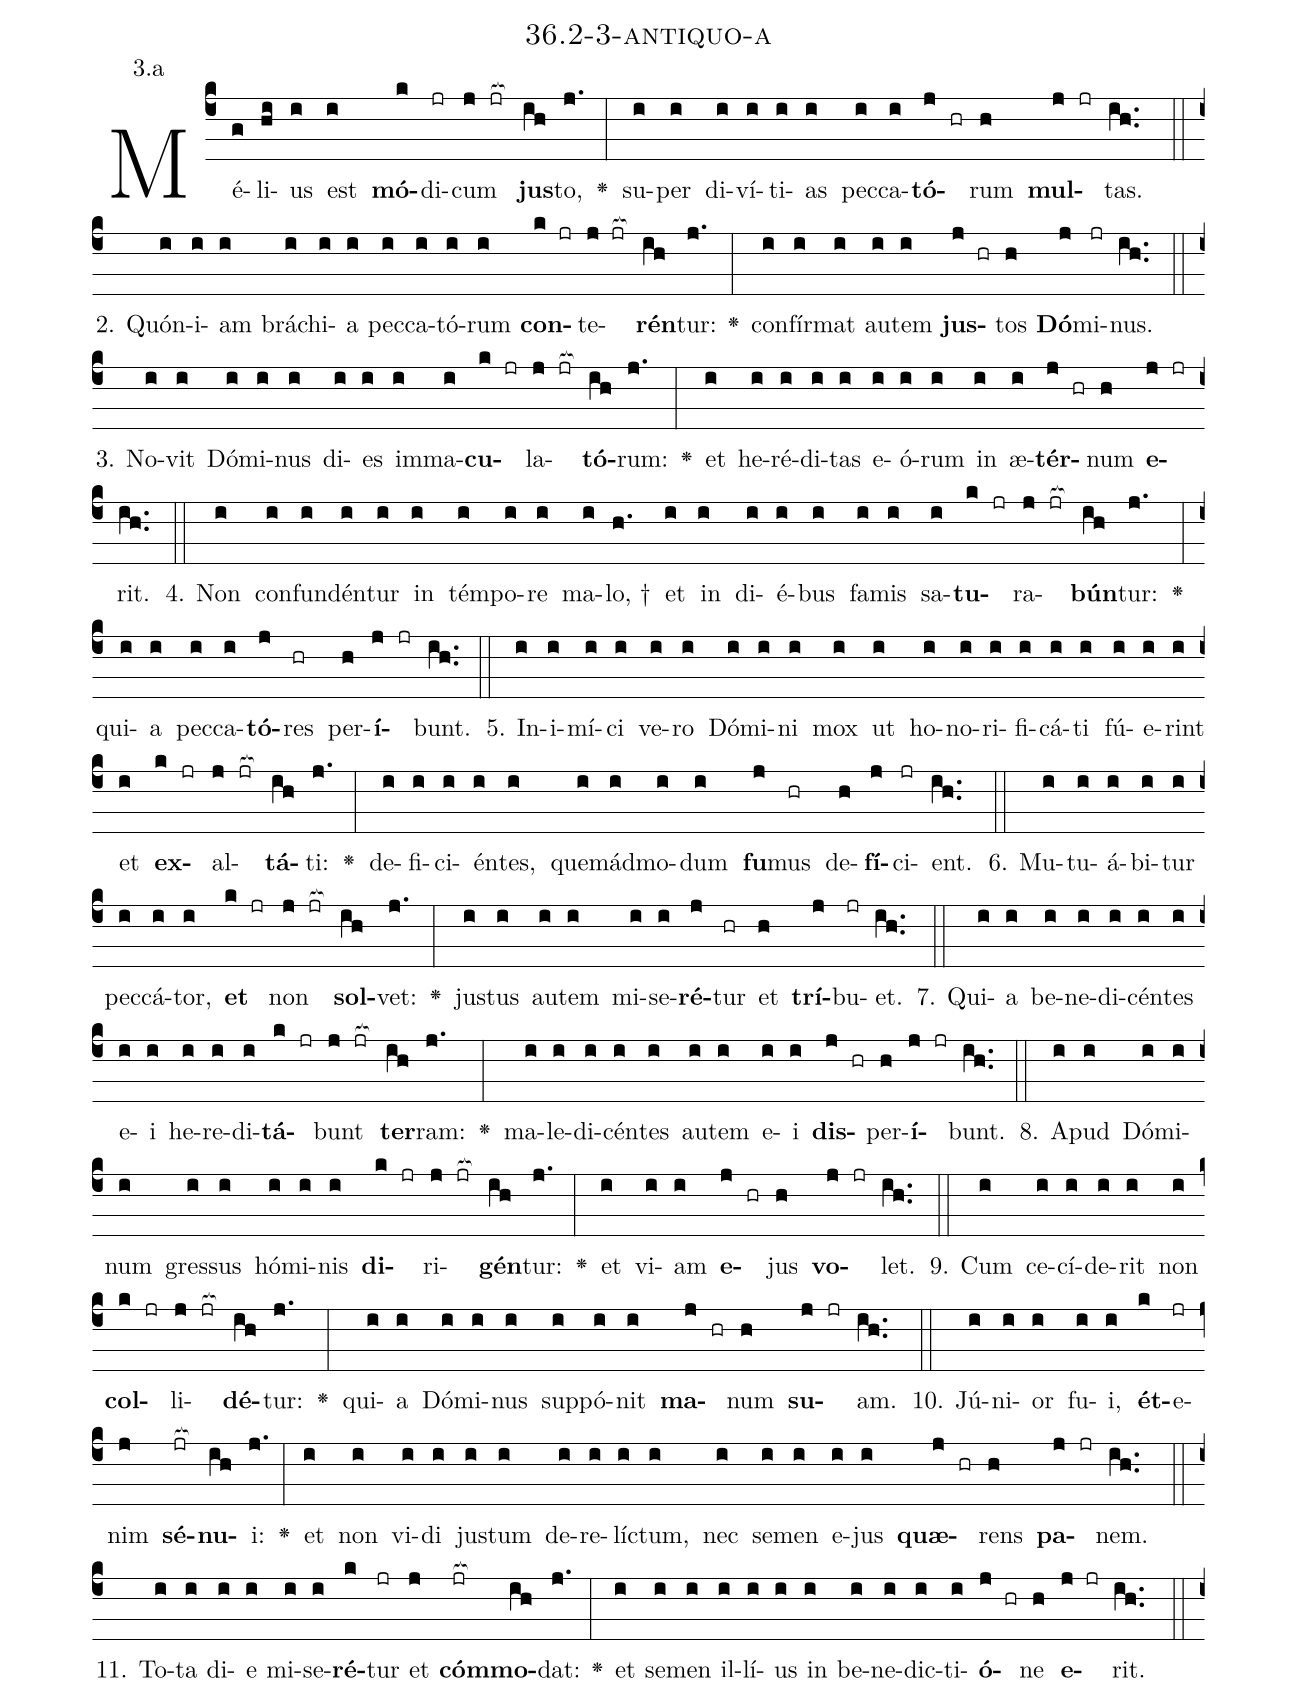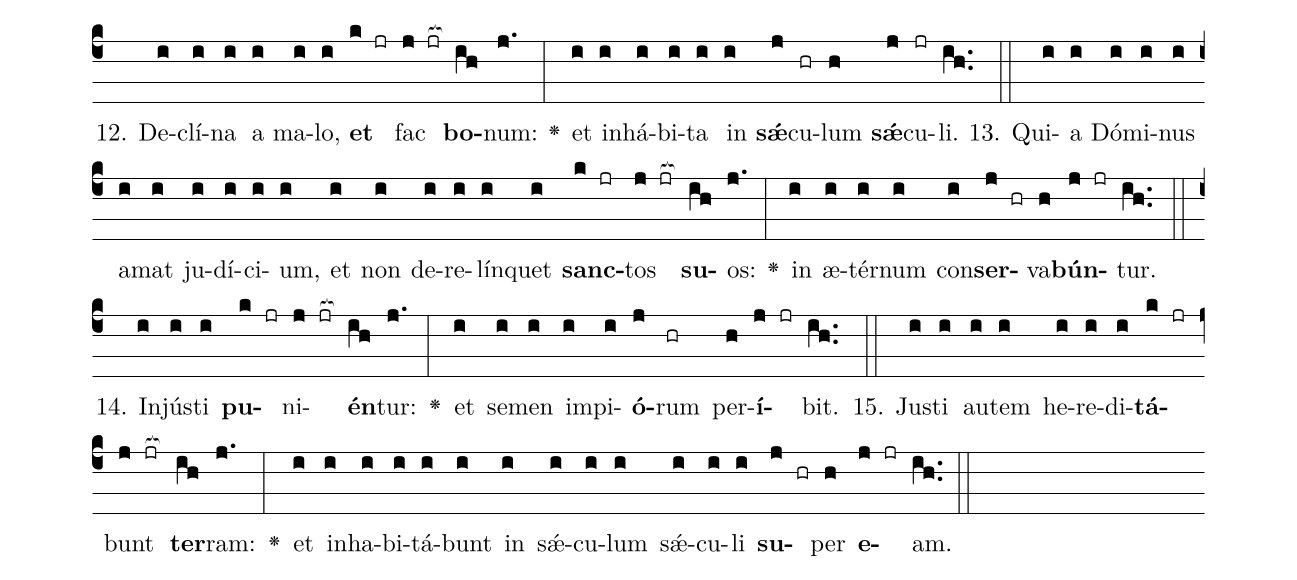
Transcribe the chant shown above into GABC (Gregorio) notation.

name: 36.2-3-antiquo-a;
annotation: 3.a;
%%
(c4)Mé(g)li(hi)us(i) est(i) <b>mó</b>(k)di(jr)cum(j jr[ocb:1{]) <b>jus</b>(ih[ocb:0}])to,(j.) <v>\greheightstar</v>(:) su(i)per(i) di(i)ví(i)ti(i)as(i) pec(i)ca(i)<b>tó</b>(j hr)rum(h) <b>mul</b>(j jr)tas.(ih..) (::)
2. Quón(i)i(i)am(i) brá(i)chi(i)a(i) pec(i)ca(i)tó(i)rum(i) <b>con</b>(k jr)te(j jr[ocb:1{])<b>rén</b>(ih[ocb:0}])tur:(j.) <v>\greheightstar</v>(:) con(i)fír(i)mat(i) au(i)tem(i) <b>jus</b>(j hr)tos(h) <b>Dó</b>(j)mi(jr)nus.(ih..) (::)
3. No(i)vit(i) Dó(i)mi(i)nus(i) di(i)es(i) im(i)ma(i)<b>cu</b>(k jr)la(j jr[ocb:1{])<b>tó</b>(ih[ocb:0}])rum:(j.) <v>\greheightstar</v>(:) et(i) he(i)ré(i)di(i)tas(i) e(i)ó(i)rum(i) in(i) æ(i)<b>tér</b>(j hr)num(h) <b>e</b>(j jr)rit.(ih..) (::)
4. Non(i) con(i)fun(i)dén(i)tur(i) in(i) tém(i)po(i)re(i) ma(i)lo, †(h.) et(i) in(i) di(i)é(i)bus(i) fa(i)mis(i) sa(i)<b>tu</b>(k jr)ra(j jr[ocb:1{])<b>bún</b>(ih[ocb:0}])tur:(j.) <v>\greheightstar</v>(:) qui(i)a(i) pec(i)ca(i)<b>tó</b>(j)res(hr) per(h)<b>í</b>(j jr)bunt.(ih..) (::)
5. In(i)i(i)mí(i)ci(i) ve(i)ro(i) Dó(i)mi(i)ni(i) mox(i) ut(i) ho(i)no(i)ri(i)fi(i)cá(i)ti(i) fú(i)e(i)rint(i) et(i) <b>ex</b>(k jr)al(j jr[ocb:1{])<b>tá</b>(ih[ocb:0}])ti:(j.) <v>\greheightstar</v>(:) de(i)fi(i)ci(i)én(i)tes,(i) quem(i)ád(i)mo(i)dum(i) <b>fu</b>(j)mus(hr) de(h)<b>fí</b>(j)ci(jr)ent.(ih..) (::)
6. Mu(i)tu(i)á(i)bi(i)tur(i) pec(i)cá(i)tor,(i) <b>et</b>(k jr) non(j jr[ocb:1{]) <b>sol</b>(ih[ocb:0}])vet:(j.) <v>\greheightstar</v>(:) jus(i)tus(i) au(i)tem(i) mi(i)se(i)<b>ré</b>(j)tur(hr) et(h) <b>trí</b>(j)bu(jr)et.(ih..) (::)
7. Qui(i)a(i) be(i)ne(i)di(i)cén(i)tes(i) e(i)i(i) he(i)re(i)di(i)<b>tá</b>(k jr)bunt(j jr[ocb:1{]) <b>ter</b>(ih[ocb:0}])ram:(j.) <v>\greheightstar</v>(:) ma(i)le(i)di(i)cén(i)tes(i) au(i)tem(i) e(i)i(i) <b>dis</b>(j hr)per(h)<b>í</b>(j jr)bunt.(ih..) (::)
8. A(i)pud(i) Dó(i)mi(i)num(i) gres(i)sus(i) hó(i)mi(i)nis(i) <b>di</b>(k jr)ri(j jr[ocb:1{])<b>gén</b>(ih[ocb:0}])tur:(j.) <v>\greheightstar</v>(:) et(i) vi(i)am(i) <b>e</b>(j hr)jus(h) <b>vo</b>(j jr)let.(ih..) (::)
9. Cum(i) ce(i)cí(i)de(i)rit(i) non(i) <b>col</b>(k jr)li(j jr[ocb:1{])<b>dé</b>(ih[ocb:0}])tur:(j.) <v>\greheightstar</v>(:) qui(i)a(i) Dó(i)mi(i)nus(i) sup(i)pó(i)nit(i) <b>ma</b>(j hr)num(h) <b>su</b>(j jr)am.(ih..) (::)
10. Jú(i)ni(i)or(i) fu(i)i,(i) <b>ét</b>(k)e(jr)nim(j) <b>sé</b>(jr[ocb:1{])<b>nu</b>(ih[ocb:0}])i:(j.) <v>\greheightstar</v>(:) et(i) non(i) vi(i)di(i) jus(i)tum(i) de(i)re(i)líc(i)tum,(i) nec(i) se(i)men(i) e(i)jus(i) <b>quæ</b>(j hr)rens(h) <b>pa</b>(j jr)nem.(ih..) (::)
11. To(i)ta(i) di(i)e(i) mi(i)se(i)<b>ré</b>(k)tur(jr) et(j) <b>cóm</b>(jr[ocb:1{])<b>mo</b>(ih[ocb:0}])dat:(j.) <v>\greheightstar</v>(:) et(i) se(i)men(i) il(i)lí(i)us(i) in(i) be(i)ne(i)dic(i)ti(i)<b>ó</b>(j hr)ne(h) <b>e</b>(j jr)rit.(ih..) (::)
12. De(i)clí(i)na(i) a(i) ma(i)lo,(i) <b>et</b>(k jr) fac(j jr[ocb:1{]) <b>bo</b>(ih[ocb:0}])num:(j.) <v>\greheightstar</v>(:) et(i) in(i)há(i)bi(i)ta(i) in(i) <b>sǽ</b>(j)cu(hr)lum(h) <b>sǽ</b>(j)cu(jr)li.(ih..) (::)
13. Qui(i)a(i) Dó(i)mi(i)nus(i) a(i)mat(i) ju(i)dí(i)ci(i)um,(i) et(i) non(i) de(i)re(i)lín(i)quet(i) <b>sanc</b>(k jr)tos(j jr[ocb:1{]) <b>su</b>(ih[ocb:0}])os:(j.) <v>\greheightstar</v>(:) in(i) æ(i)tér(i)num(i) con(i)<b>ser</b>(j hr)va(h)<b>bún</b>(j jr)tur.(ih..) (::)
14. In(i)jús(i)ti(i) <b>pu</b>(k jr)ni(j jr[ocb:1{])<b>én</b>(ih[ocb:0}])tur:(j.) <v>\greheightstar</v>(:) et(i) se(i)men(i) im(i)pi(i)<b>ó</b>(j)rum(hr) per(h)<b>í</b>(j jr)bit.(ih..) (::)
15. Jus(i)ti(i) au(i)tem(i) he(i)re(i)di(i)<b>tá</b>(k jr)bunt(j jr[ocb:1{]) <b>ter</b>(ih[ocb:0}])ram:(j.) <v>\greheightstar</v>(:) et(i) in(i)ha(i)bi(i)tá(i)bunt(i) in(i) sǽ(i)cu(i)lum(i) sǽ(i)cu(i)li(i) <b>su</b>(j hr)per(h) <b>e</b>(j jr)am.(ih..) (::)
